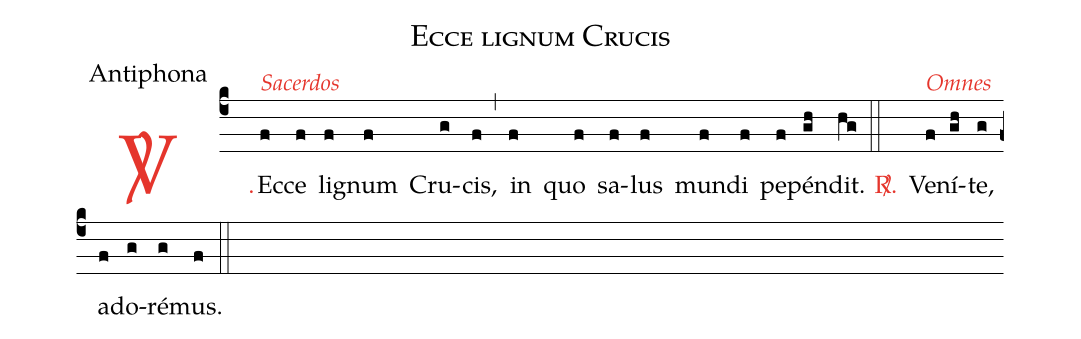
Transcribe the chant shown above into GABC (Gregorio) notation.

name: Ecce lignum Crucis;
office-part: Antiphona;
%%
(c4)

<c><sp>V/</sp>.</c>() Ec<alt>\textcolor{gregoriocolor}{Sacerdos}</alt>(f)ce(f) li(f)gnum(f) Cru(g)cis,(f) (,) in(f) quo(f) sa(f)lus(f) mun(f)di(f) pe(f)pén(gh)dit.(hg)
(::)

<c><sp>R/</sp>.</c>() Ve<alt>\textcolor{gregoriocolor}{Omnes}</alt>(f)ní(gh)te,(g) ad(f)o(g)ré(g)mus.(f)

(::)
